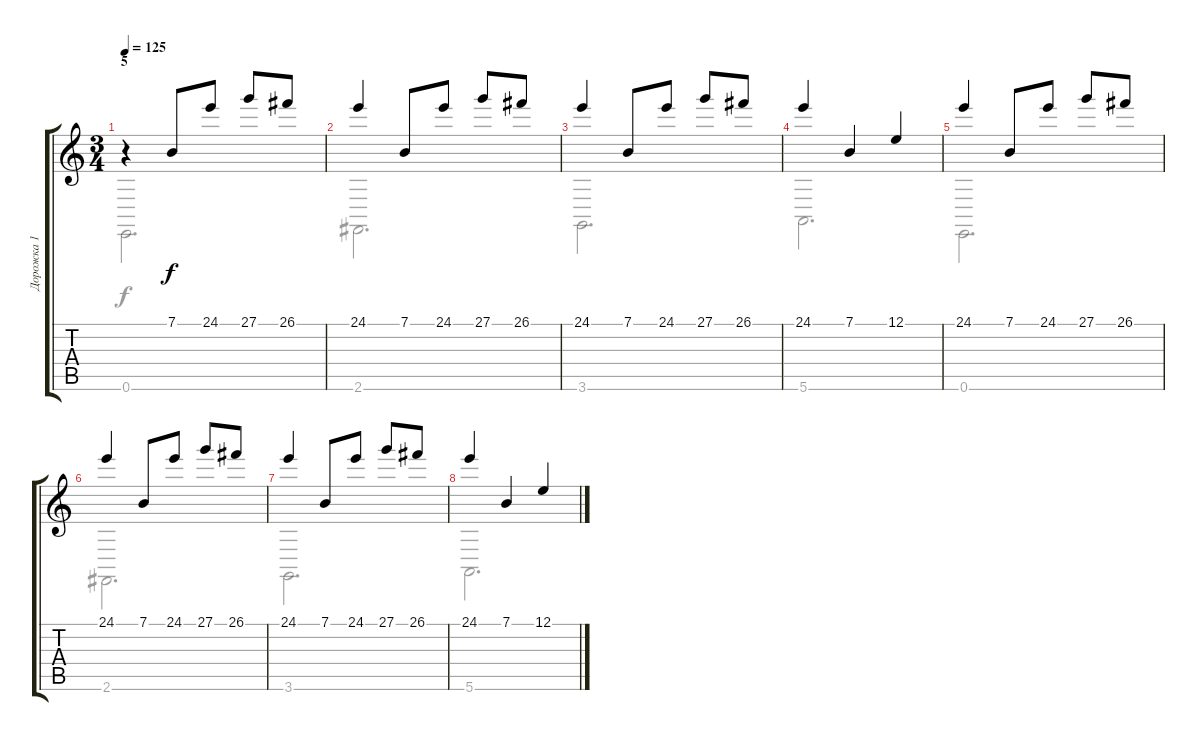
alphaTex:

\track ("Дорожка 1" "Дорожка 1") {instrument acousticgrandpiano}
\staff {score tabs}
\tuning (E4 B3 G3 D3 A2 E2) {hide}
\voice
\ts (3 4)
\section ("" "5")
\tempo 125
\clef g2
\ks c
r.4{dy f} 7.1.8 24.1.8 27.1.8 26.1.8 |
24.1.4 7.1.8 24.1.8 27.1.8 26.1.8 |
24.1.4 7.1.8 24.1.8 27.1.8 26.1.8 |
24.1.4 7.1.4 12.1.4 |
24.1.4 7.1.8 24.1.8 27.1.8 26.1.8 |
24.1.4 7.1.8 24.1.8 27.1.8 26.1.8 |
24.1.4 7.1.8 24.1.8 27.1.8 26.1.8 |
24.1.4 7.1.4 12.1.4
\voice
\clef g2
\ottava regular
\simile none
\ks c
0.6.2{d dy f} |
2.6.2{d} |
3.6.2{d} |
5.6.2{d} |
0.6.2{d} |
2.6.2{d} |
3.6.2{d} |
5.6.2{d}
